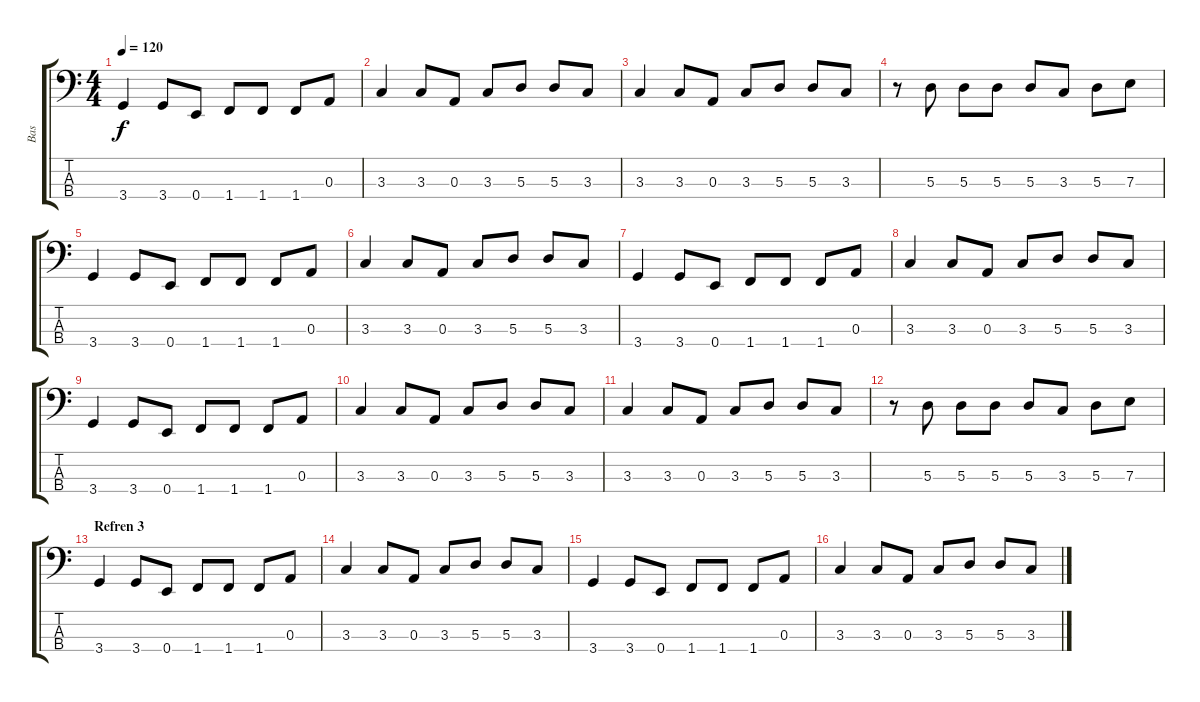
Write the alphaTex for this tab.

\track ("Bas" "Bas") {instrument electricbassfinger}
\staff {score tabs}
\tuning (G2 D2 A1 E1) {hide}
\ts (4 4)
\tempo 120
\clef f4
\ks c
3.4.4{dy f} 3.4.8 0.4.8 1.4.8 1.4.8 1.4.8 0.3.8 |
3.3.4 3.3.8 0.3.8 3.3.8 5.3.8 5.3.8 3.3.8 |
3.3.4 3.3.8 0.3.8 3.3.8 5.3.8 5.3.8 3.3.8 |
r.8 5.3.8 5.3.8 5.3.8 5.3.8 3.3.8 5.3.8 7.3.8 |
3.4.4 3.4.8 0.4.8 1.4.8 1.4.8 1.4.8 0.3.8 |
3.3.4 3.3.8 0.3.8 3.3.8 5.3.8 5.3.8 3.3.8 |
3.4.4 3.4.8 0.4.8 1.4.8 1.4.8 1.4.8 0.3.8 |
3.3.4 3.3.8 0.3.8 3.3.8 5.3.8 5.3.8 3.3.8 |
3.4.4 3.4.8 0.4.8 1.4.8 1.4.8 1.4.8 0.3.8 |
3.3.4 3.3.8 0.3.8 3.3.8 5.3.8 5.3.8 3.3.8 |
3.3.4 3.3.8 0.3.8 3.3.8 5.3.8 5.3.8 3.3.8 |
r.8 5.3.8 5.3.8 5.3.8 5.3.8 3.3.8 5.3.8 7.3.8 |
\section ("" "Refren 3")
3.4.4 3.4.8 0.4.8 1.4.8 1.4.8 1.4.8 0.3.8 |
3.3.4 3.3.8 0.3.8 3.3.8 5.3.8 5.3.8 3.3.8 |
3.4.4 3.4.8 0.4.8 1.4.8 1.4.8 1.4.8 0.3.8 |
3.3.4 3.3.8 0.3.8 3.3.8 5.3.8 5.3.8 3.3.8
